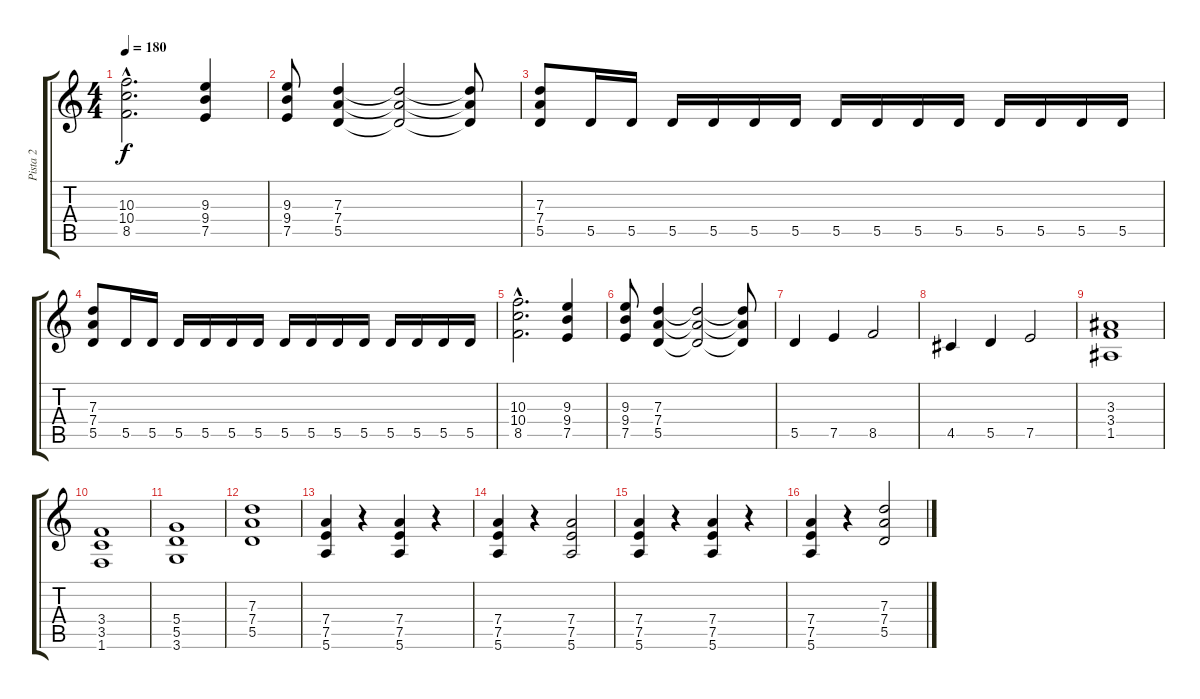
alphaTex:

\track ("Pista 2" "Pista 2") {instrument distortionguitar}
\staff {score tabs}
\tuning (E4 B3 G3 D3 A2 E2) {hide}
\ts (4 4)
\tempo 180
\clef g2
\ks c
(10.3{hac} 10.4{hac} 8.5{hac}).2{d dy f} (9.3 9.4 7.5).4 |
(9.3 9.4 7.5).8 (7.3 7.4 5.5).4 (7.3{t} 7.4{t} 5.5{t}).2 (7.3{t} 7.4{t} 5.5{t}).8 |
(7.3 7.4 5.5).8 5.5.16 5.5.16 5.5.16 5.5.16 5.5.16 5.5.16 5.5.16 5.5.16 5.5.16 5.5.16 5.5.16 5.5.16 5.5.16 5.5.16 |
(7.3 7.4 5.5).8 5.5.16 5.5.16 5.5.16 5.5.16 5.5.16 5.5.16 5.5.16 5.5.16 5.5.16 5.5.16 5.5.16 5.5.16 5.5.16 5.5.16 |
(10.3{hac} 10.4{hac} 8.5{hac}).2{d} (9.3 9.4 7.5).4 |
(9.3 9.4 7.5).8 (7.3 7.4 5.5).4 (7.3{t} 7.4{t} 5.5{t}).2 (7.3{t} 7.4{t} 5.5{t}).8 |
5.5.4 7.5.4 8.5.2 |
4.5.4 5.5.4 7.5.2 |
(3.3 3.4 1.5).1 |
(3.4 3.5 1.6).1 |
(5.4 5.5 3.6).1 |
(7.3 7.4 5.5).1 |
(7.4 7.5 5.6).4 r.4 (7.4 7.5 5.6).4 r.4 |
(7.4 7.5 5.6).4 r.4 (7.4 7.5 5.6).2 |
(7.4 7.5 5.6).4 r.4 (7.4 7.5 5.6).4 r.4 |
(7.4 7.5 5.6).4 r.4 (7.3 7.4 5.5).2
